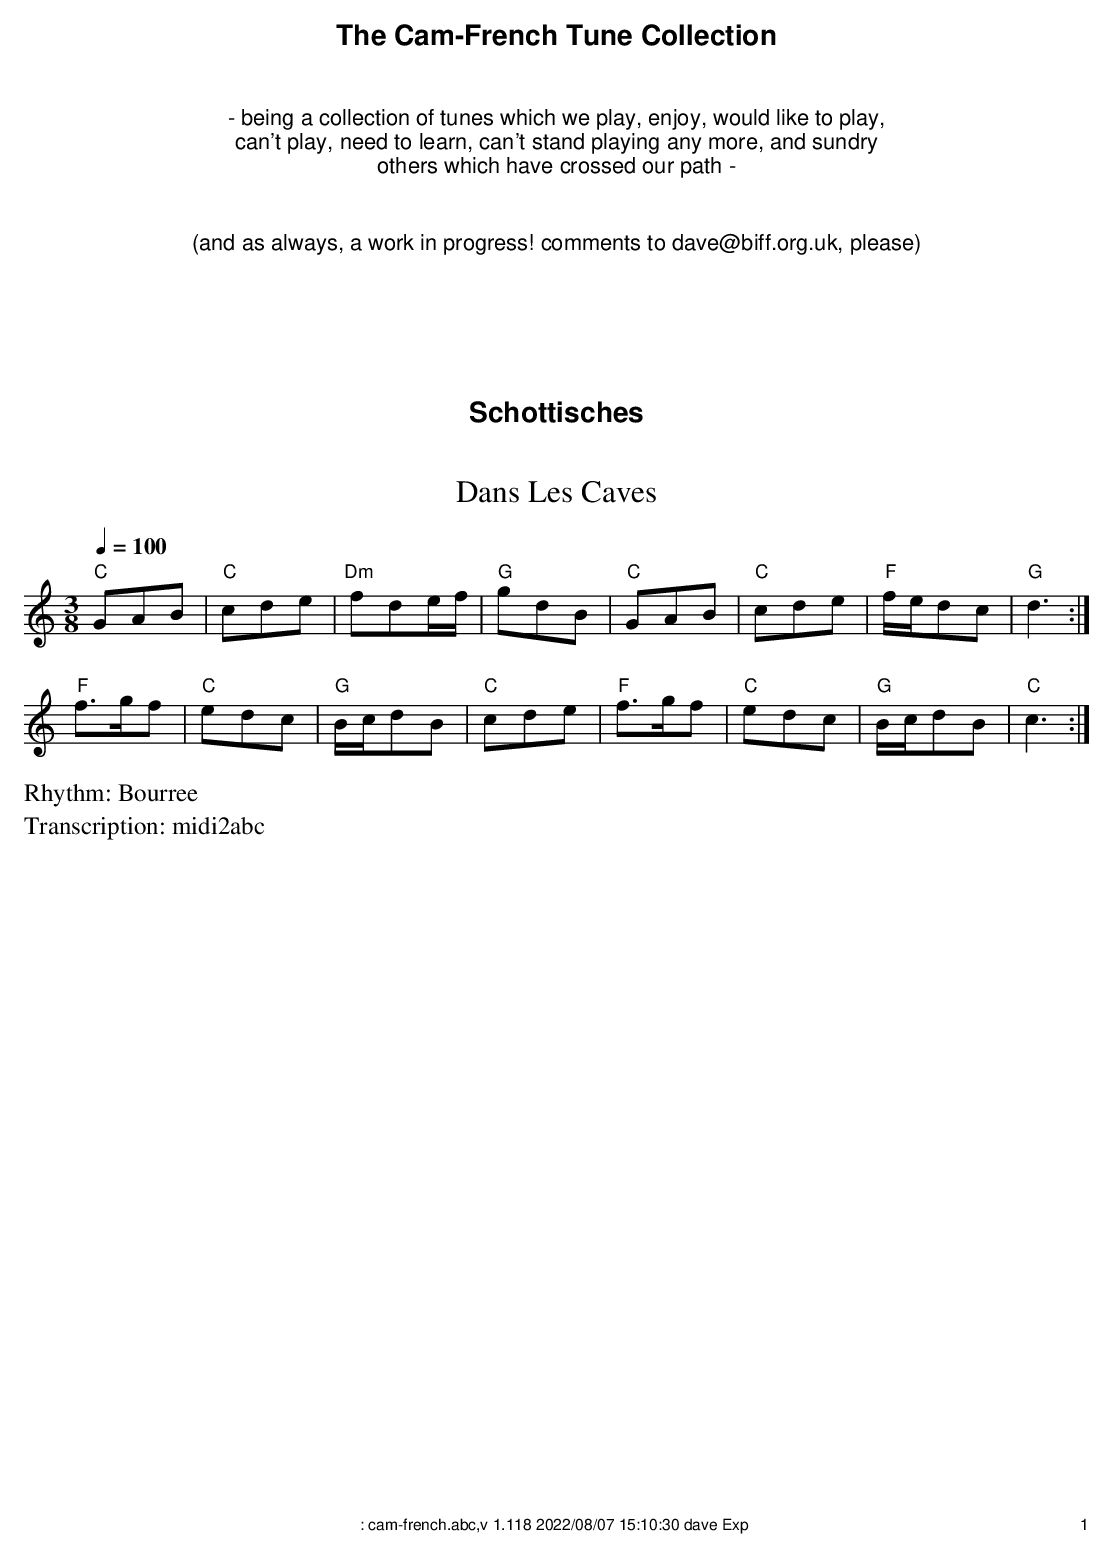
X:1
T:Dans Les Caves
M:3/8
L:1/16
Q:1/4=100
K:C
"C"G2A2B2|"C"c2d2e2|"Dm"f2d2ef|"G"g2d2B2| \
"C"G2A2B2|"C"c2d2e2|"F"fed2c2|"G"d6:|
"F"f3gf2|"C"e2d2c2|"G"Bcd2B2|"C"c2d2e2| \
"F"f3gf2|"C"e2d2c2|"G"Bcd2B2|"C"c6:|
